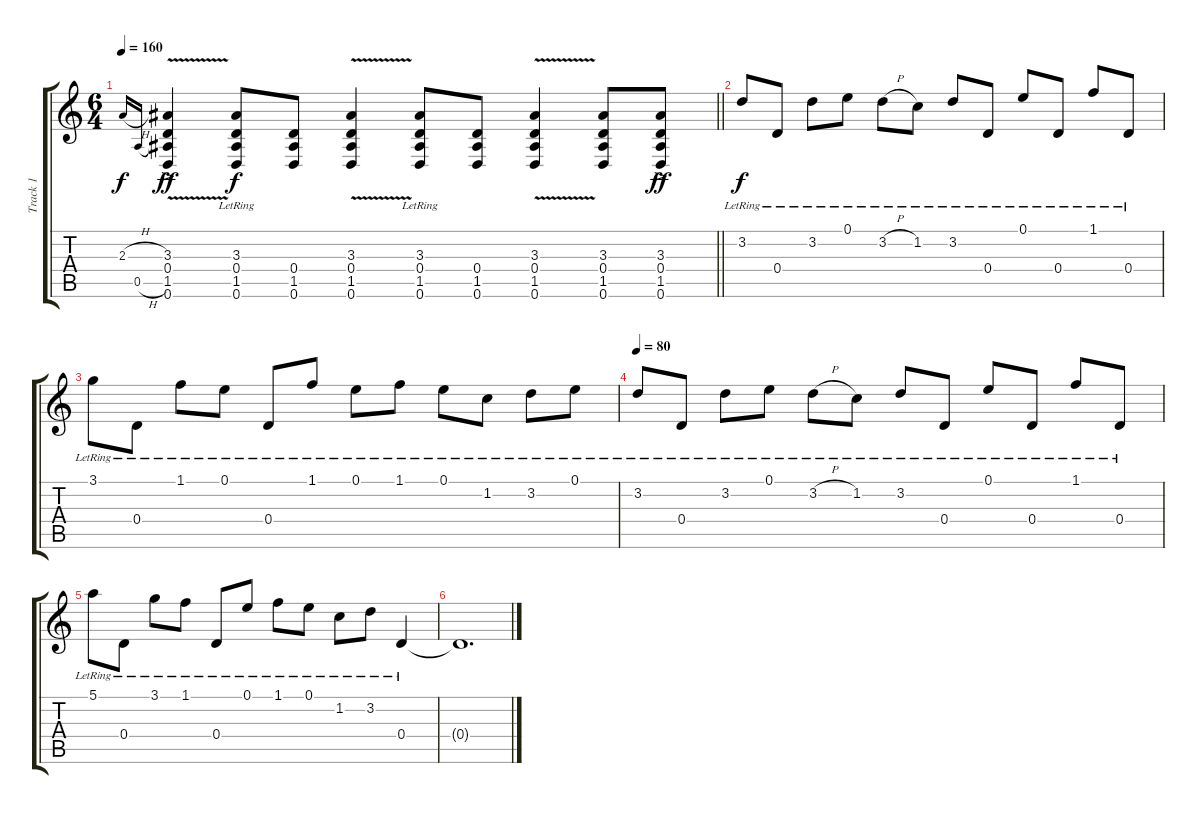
\track ("Track 1" "Track 1") {instrument acousticguitarsteel}
\staff {score tabs}
\tuning (E4 B3 G3 D3 A2 D2) {hide}
\ts (6 4)
\tempo 160
\clef g2
\barLineRight lightlight
\ks c
2.3{h}.16{gr onbeat dy f} 0.5{h}.16{gr onbeat} (3.3{v ac} 0.4{ac} 1.5{v ac} 0.6{ac}).4{dy ff} (3.3{lr} 0.4{lr} 1.5 0.6).8{dy f} (0.4 1.5 0.6).8 (3.3{v} 0.4 1.5{v} 0.6).4 (3.3{lr} 0.4 1.5 0.6).8 (0.4 1.5 0.6).8 (3.3{v} 0.4 1.5{v} 0.6).4 (3.3 0.4 1.5 0.6).8 (3.3{ac} 0.4{ac} 1.5{ac} 0.6{ac}).8{dy ff} |
3.2{lr}.8{dy f} 0.4{lr}.8 3.2{lr}.8 0.1{lr}.8 3.2{h lr}.8 1.2{lr}.8 3.2{lr}.8 0.4{lr}.8 0.1{lr}.8 0.4{lr}.8 1.1{lr}.8 0.4{lr}.8 |
3.1{lr}.8 0.4{lr}.8 1.1{lr}.8 0.1{lr}.8 0.4{lr}.8 1.1{lr}.8 0.1{lr}.8 1.1{lr}.8 0.1{lr}.8 1.2{lr}.8 3.2{lr}.8 0.1{lr}.8 |
\tempo 80
3.2{lr}.8 0.4{lr}.8 3.2{lr}.8 0.1{lr}.8 3.2{h lr}.8 1.2{lr}.8 3.2{lr}.8 0.4{lr}.8 0.1{lr}.8 0.4{lr}.8 1.1{lr}.8 0.4{lr}.8 |
5.1{lr}.8 0.4{lr}.8 3.1{lr}.8 1.1{lr}.8 0.4{lr}.8 0.1{lr}.8 1.1{lr}.8 0.1{lr}.8 1.2{lr}.8 3.2{lr}.8 0.4{lr}.4 |
0.4{t}.1{d}
